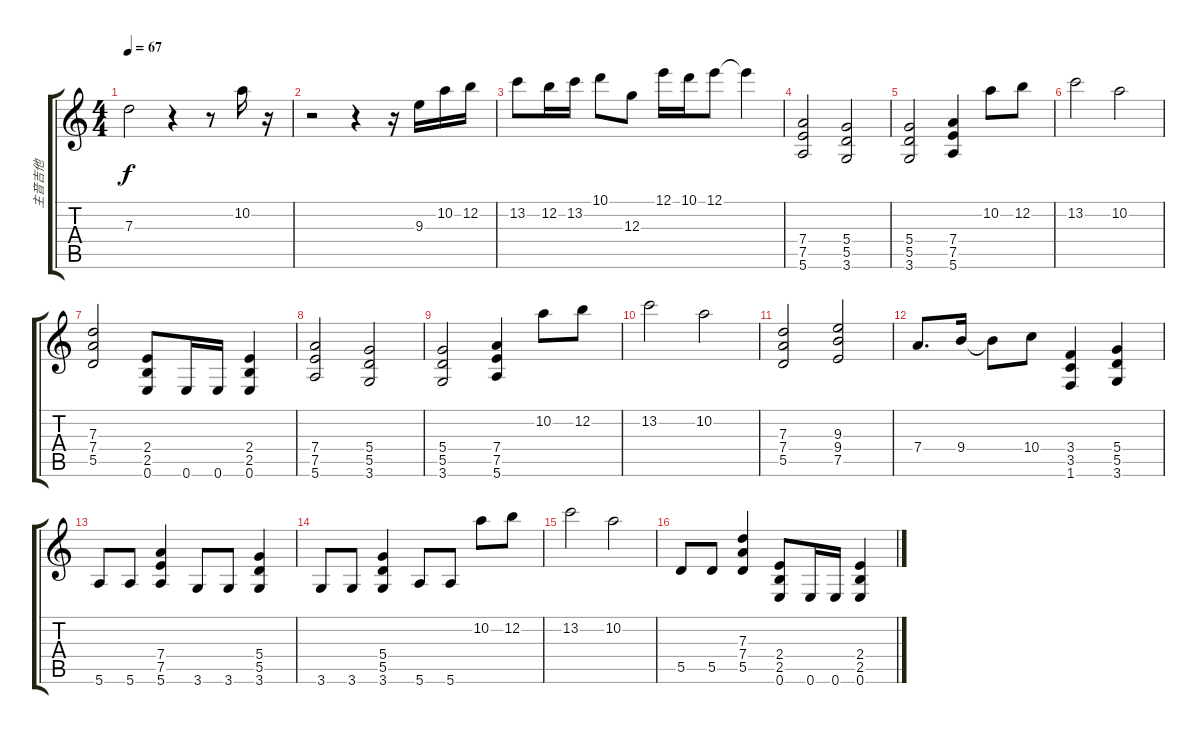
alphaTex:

\track ("主音吉他" "主音吉他") {instrument overdrivenguitar}
\staff {score tabs}
\tuning (E4 B3 G3 D3 A2 E2) {hide}
\ts (4 4)
\tempo 67
\clef g2
\ks c
7.3.2{dy f} r.4 r.8 10.2.16 r.16 |
r.2 r.4 r.16 9.3.16 10.2.16 12.2.16 |
13.2.8 12.2.16 13.2.16 10.1.8 12.3.8 12.1.16 10.1.16 12.1.8 12.1{t}.4 |
(7.4 7.5 5.6).2 (5.4 5.5 3.6).2 |
(5.4 5.5 3.6).2 (7.4 7.5 5.6).4 10.2.8 12.2.8 |
13.2.2 10.2.2 |
(7.3 7.4 5.5).2 (2.4 2.5 0.6).8 0.6.16 0.6.16 (2.4 2.5 0.6).4 |
(7.4 7.5 5.6).2 (5.4 5.5 3.6).2 |
(5.4 5.5 3.6).2 (7.4 7.5 5.6).4 10.2.8 12.2.8 |
13.2.2 10.2.2 |
(7.3 7.4 5.5).2 (9.3 9.4 7.5).2 |
7.4.8{d} 9.4.16 9.4{t}.8 10.4.8 (3.4 3.5 1.6).4 (5.4 5.5 3.6).4 |
5.6.8 5.6.8 (7.4 7.5 5.6).4 3.6.8 3.6.8 (5.4 5.5 3.6).4 |
3.6.8 3.6.8 (5.4 5.5 3.6).4 5.6.8 5.6.8 10.2.8 12.2.8{txt ""} |
13.2.2 10.2.2 |
5.5.8 5.5.8 (7.3 7.4 5.5).4 (2.4 2.5 0.6).8 0.6.16 0.6.16 (2.4 2.5 0.6).4
